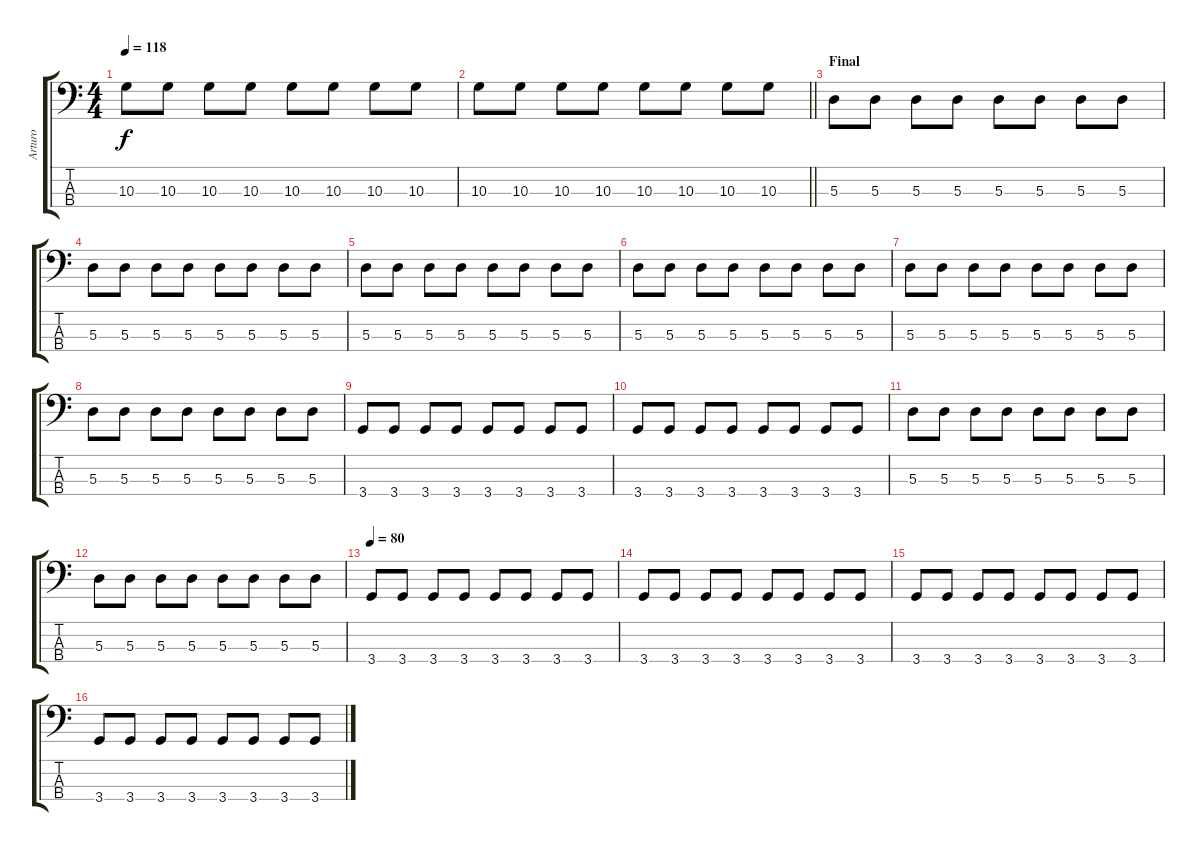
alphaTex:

\track ("Arturo" "Arturo") {instrument electricbasspick}
\staff {score tabs}
\tuning (G2 D2 A1 E1) {hide}
\ts (4 4)
\tempo 118
\clef f4
\ks c
10.3.8{dy f} 10.3.8 10.3.8 10.3.8 10.3.8 10.3.8 10.3.8 10.3.8 |
\barLineRight lightlight
10.3.8 10.3.8 10.3.8 10.3.8 10.3.8 10.3.8 10.3.8 10.3.8 |
\section ("" "Final")
5.3.8 5.3.8 5.3.8 5.3.8 5.3.8 5.3.8 5.3.8 5.3.8 |
5.3.8 5.3.8 5.3.8 5.3.8 5.3.8 5.3.8 5.3.8 5.3.8 |
5.3.8 5.3.8 5.3.8 5.3.8 5.3.8 5.3.8 5.3.8 5.3.8 |
5.3.8 5.3.8 5.3.8 5.3.8 5.3.8 5.3.8 5.3.8 5.3.8 |
5.3.8 5.3.8 5.3.8 5.3.8 5.3.8 5.3.8 5.3.8 5.3.8 |
5.3.8 5.3.8 5.3.8 5.3.8 5.3.8 5.3.8 5.3.8 5.3.8 |
3.4.8 3.4.8 3.4.8 3.4.8 3.4.8 3.4.8 3.4.8 3.4.8 |
3.4.8 3.4.8 3.4.8 3.4.8 3.4.8 3.4.8 3.4.8 3.4.8 |
5.3.8 5.3.8 5.3.8 5.3.8 5.3.8 5.3.8 5.3.8 5.3.8 |
5.3.8 5.3.8 5.3.8 5.3.8 5.3.8 5.3.8 5.3.8 5.3.8 |
\tempo 80
3.4.8 3.4.8 3.4.8 3.4.8 3.4.8 3.4.8 3.4.8 3.4.8 |
3.4.8 3.4.8 3.4.8 3.4.8 3.4.8 3.4.8 3.4.8 3.4.8 |
3.4.8 3.4.8 3.4.8 3.4.8 3.4.8 3.4.8 3.4.8 3.4.8 |
3.4.8 3.4.8 3.4.8 3.4.8 3.4.8 3.4.8 3.4.8 3.4.8
